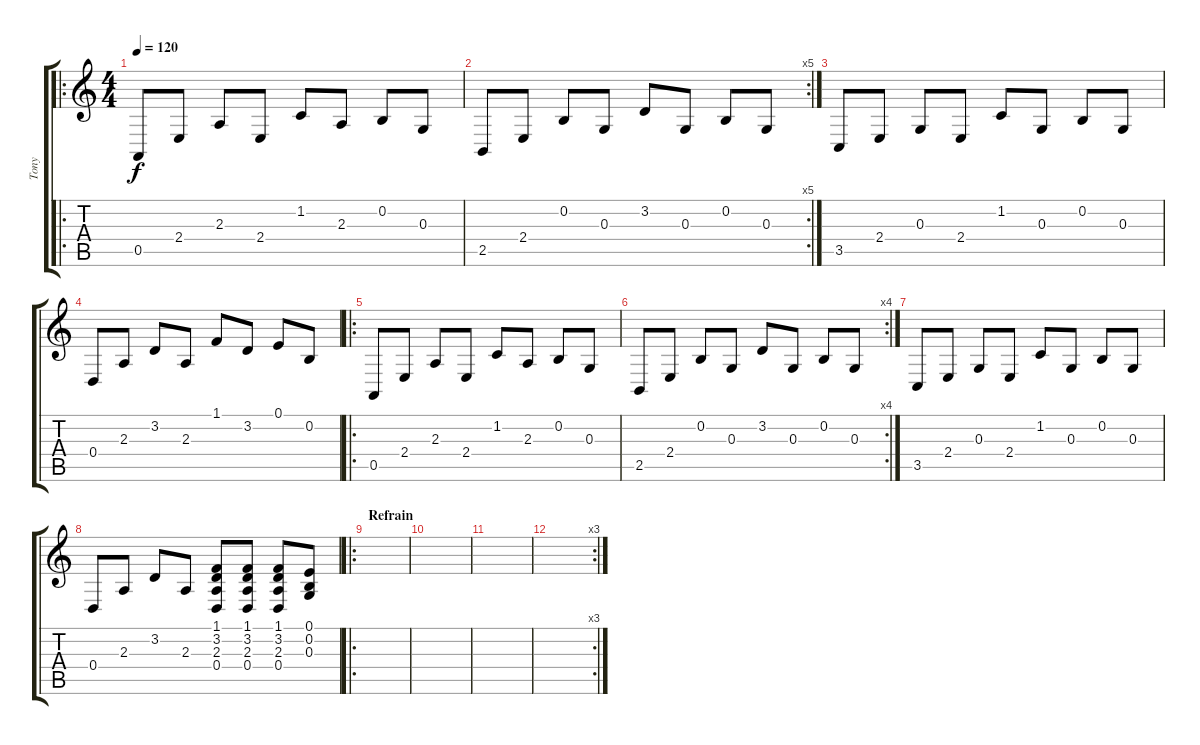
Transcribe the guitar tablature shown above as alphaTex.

\track ("Tony" "Tony") {instrument pad5bowed}
\staff {score tabs}
\tuning (E4 B3 G3 D3 A2 E2) {hide}
\ro
\ts (4 4)
\tempo 120
\clef g2
\ks c
0.5.8{dy f} 2.4.8 2.3.8 2.4.8 1.2.8 2.3.8 0.2.8 0.3.8 |
\rc 5
2.5.8 2.4.8 0.2.8 0.3.8 3.2.8 0.3.8 0.2.8 0.3.8 |
3.5.8 2.4.8 0.3.8 2.4.8 1.2.8 0.3.8 0.2.8 0.3.8 |
0.4.8 2.3.8 3.2.8 2.3.8 1.1.8 3.2.8 0.1.8 0.2.8 |
\ro
0.5.8 2.4.8 2.3.8 2.4.8 1.2.8 2.3.8 0.2.8 0.3.8 |
\rc 4
2.5.8 2.4.8 0.2.8 0.3.8 3.2.8 0.3.8 0.2.8 0.3.8 |
3.5.8 2.4.8 0.3.8 2.4.8 1.2.8 0.3.8 0.2.8 0.3.8 |
0.4.8 2.3.8 3.2.8 2.3.8 (1.1 3.2 2.3 0.4).8 (1.1 3.2 2.3 0.4).8 (1.1 3.2 2.3 0.4).8 (0.1 0.2 0.3).8 |
\ro
\section ("" "Refrain")
|
|
|
\rc 3
